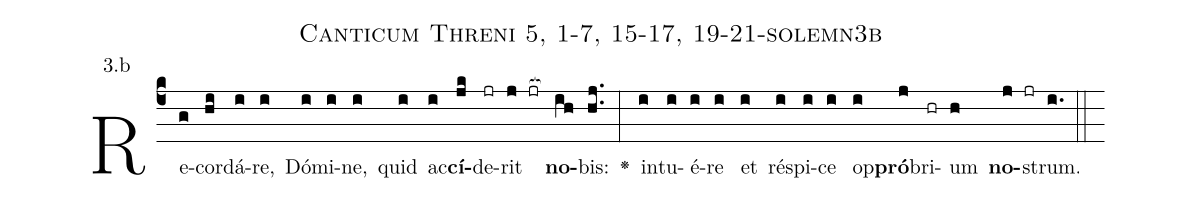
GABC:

name: Canticum Threni 5, 1-7, 15-17, 19-21-solemn3b;
annotation: 3.b;
%%
(c4)Re(g)cor(hi)dá(i)re,(i) Dó(i)mi(i)ne,(i) quid(i) ac(i)<b>cí</b>(jk)de(jr)rit(j jr[ocb:1{]) <b>no</b>(ih[ocb:0}])bis:(hj..) <v>\greheightstar</v>(:) in(i)tu(i)é(i)re(i) et(i) ré(i)spi(i)ce(i) op(i)<b>pró</b>(j)bri(hr)um(h) <b>no</b>(j jr)strum.(i.) (::)


%E(i) u(i) o(j) u(h) a(j) e.(i.) (::)
